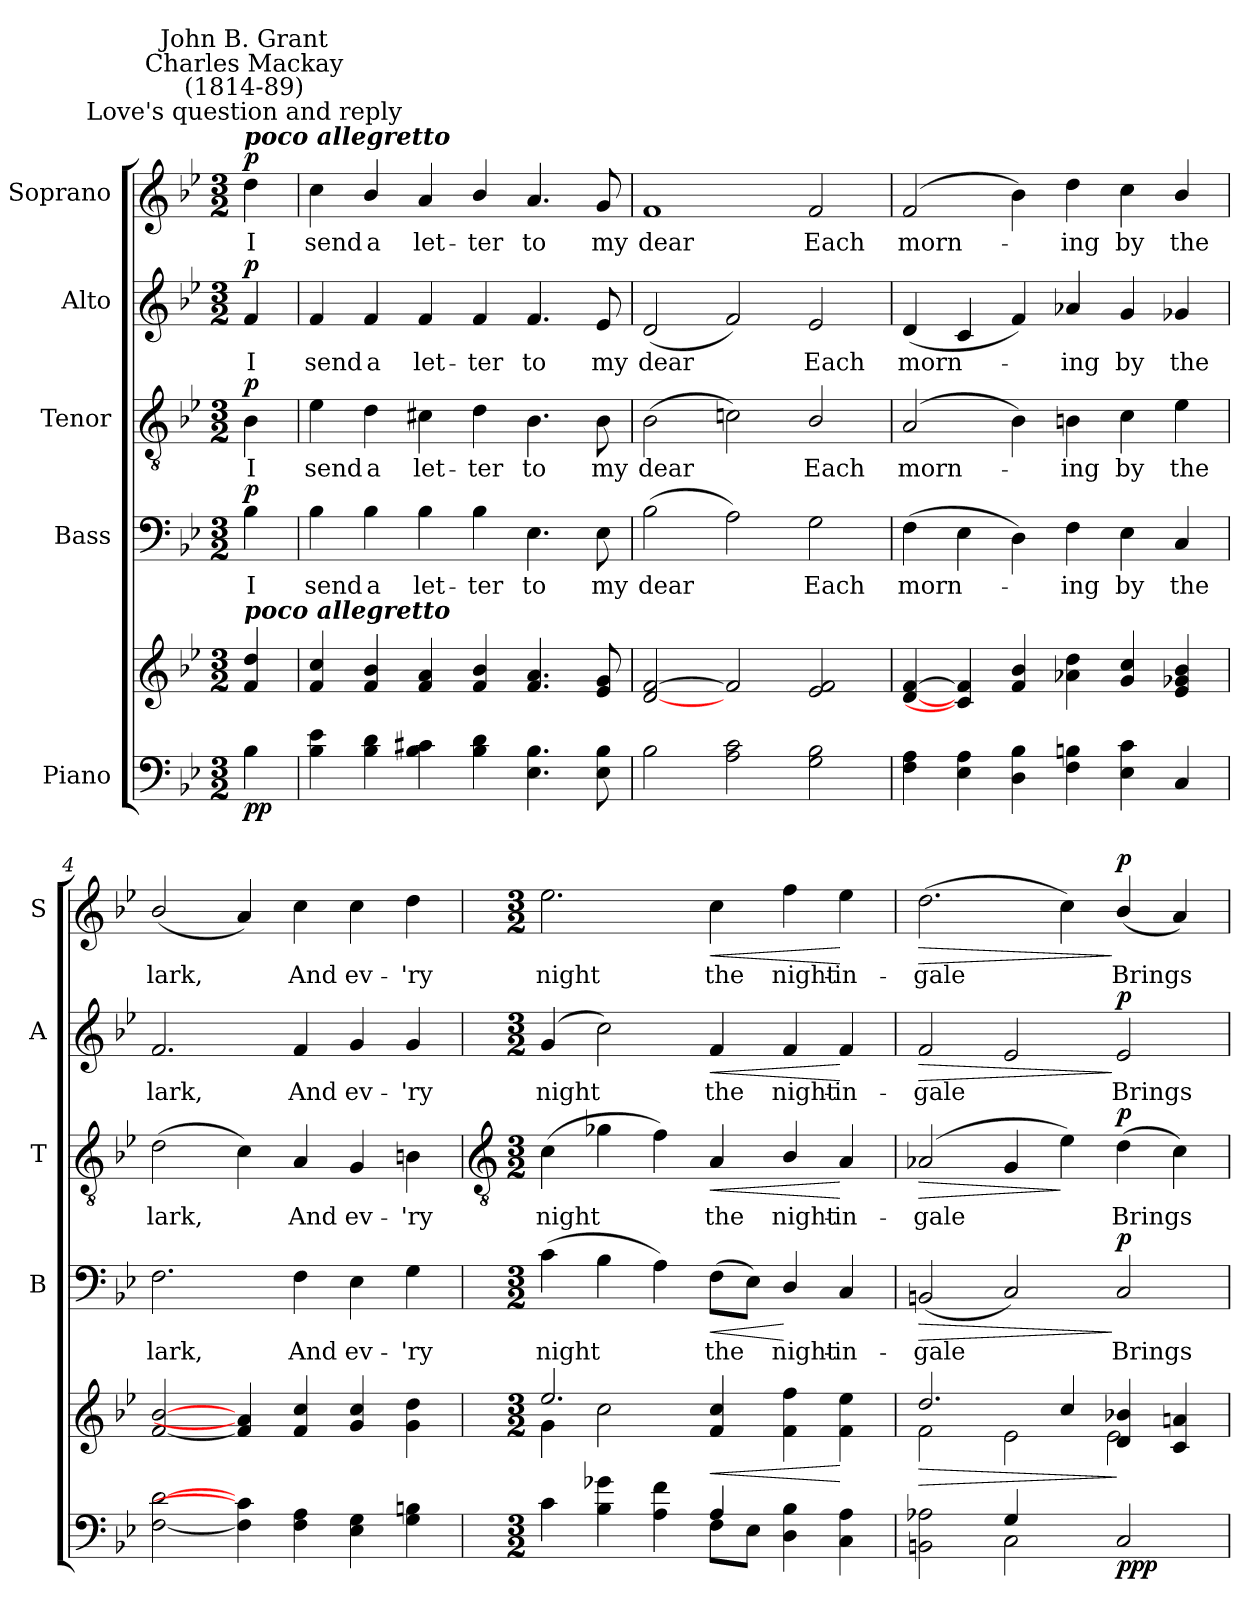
**kern	**kern	**dynam	**kern	**text	**dynam	**kern	**text	**dynam	**kern	**text	**dynam	**kern	**text	**dynam
*part5	*part5	*part5	*part4	*part4	*part4	*part3	*part3	*part3	*part2	*part2	*part2	*part1	*part1	*part1
*staff6	*staff5	*staff5/6	*staff4	*staff4	*staff4	*staff3	*staff3	*staff3	*staff2	*staff2	*staff2	*staff1	*staff1	*staff1
*I"Piano	*	*	*I"Bass	*	*	*I"Tenor	*	*	*I"Alto	*	*	*I"Soprano	*	*
*	*	*	*I'B	*	*	*I'T	*	*	*I'A	*	*	*I'S	*	*
*clefF4	*clefG2	*	*clefF4	*	*	*clefGv2	*	*	*clefG2	*	*	*clefG2	*	*
*k[b-e-]	*k[b-e-]	*	*k[b-e-]	*	*	*k[b-e-]	*	*	*k[b-e-]	*	*	*k[b-e-]	*	*
*B-:	*B-:	*	*B-:	*	*	*B-:	*	*	*B-:	*	*	*B-:	*	*
*M3/2	*M3/2	*	*M3/2	*	*	*M3/2	*	*	*M3/2	*	*	*M3/2	*	*
*MM176	*MM176	*	*MM176	*	*	*MM176	*	*	*MM176	*	*	*MM176	*	*
=	=	=	=	=	=	=	=	=	=	=	=	=	=	=
!	!	!	!	!	!	!	!	!	!	!	!	!LO:TX:a:Bi:t=poco allegretto	!	!
!	!	!	!	!	!	!	!	!	!	!	!	!LO:TX:a:cj:t=Love's question and reply	!	!
!	!	!	!	!	!	!	!	!	!	!	!	!LO:TX:a:cj:t=Charles Mackay\n(1814-89)	!	!
!	!	!	!	!	!	!	!	!	!	!	!	!LO:TX:a:cj:t=John B. Grant	!	!
!	!LO:TX:a:Bi:t=poco allegretto	!	!	!	!	!	!	!	!	!	!	!	!	!
!	!	!LO:DY:b=2	!	!LO:LY:b	!	!	!LO:LY:b	!	!	!LO:LY:b	!	!	!LO:LY:b	!
!	!	!LO:DY:n=1:b	!	!	!LO:DY:b	!	!	!LO:DY:b	!	!	!LO:DY:b	!	!	!LO:DY:b
4B-\	4f 4dd	p p	4B-	I	p	4B-	I	p	4f	I	p	4dd	I	p
=1	=1	=1	=1	=1	=1	=1	=1	=1	=1	=1	=1	=1	=1	=1
!	!	!	!	!LO:LY:b	!	!	!LO:LY:b	!	!	!LO:LY:b	!	!	!LO:LY:b	!
4B- 4e-	4f 4cc	.	4B-	send	.	4e-	send	.	4f	send	.	4cc	send	.
!	!	!	!	!LO:LY:b	!	!	!LO:LY:b	!	!	!LO:LY:b	!	!	!LO:LY:b	!
4B- 4d	4f/ 4b-/	.	4B-	a	.	4d	a	.	4f	a	.	4b-/	a	.
!	!	!	!	!LO:LY:b	!	!	!LO:LY:b	!	!	!LO:LY:b	!	!	!LO:LY:b	!
4B- 4c#X	4f/ 4a/	.	4B-	let-	.	4c#X	let-	.	4f	let-	.	4a/	let-	.
!	!	!	!	!LO:LY:b	!	!	!LO:LY:b	!	!	!LO:LY:b	!	!	!LO:LY:b	!
4B- 4d	4f/ 4b-/	.	4B-	-ter	.	4d	-ter	.	4f	-ter	.	4b-/	-ter	.
!	!	!	!	!LO:LY:b	!	!	!LO:LY:b	!	!	!LO:LY:b	!	!	!LO:LY:b	!
4.E- 4.B-	4.f 4.a	.	4.E-	to	.	4.B-	to	.	4.f	to	.	4.a	to	.
!	!	!	!	!LO:LY:b	!	!	!LO:LY:b	!	!	!LO:LY:b	!	!	!LO:LY:b	!
8E- 8B-	8e- 8g	.	8E-	my	.	8B-	my	.	8e-	my	.	8g	my	.
=2	=2	=2	=2	=2	=2	=2	=2	=2	=2	=2	=2	=2	=2	=2
!	!	!	!	!LO:LY:b	!	!	!LO:LY:b	!	!	!LO:LY:b	!	!	!LO:LY:b	!
2B-	[2d [2f	.	(>2B-	dear	.	(>2B-	dear	.	(<2d	dear	.	1f	dear	.
2A 2c	2f]	.	2A)	.	.	2cn)	.	.	2f)	.	.	.	.	.
!	!	!	!	!LO:LY:b	!	!	!LO:LY:b	!	!	!LO:LY:b	!	!	!LO:LY:b	!
2G 2B-	2e- 2f	.	2G	Each	.	2B-/	Each	.	2e-	Each	.	2f	Each	.
=3	=3	=3	=3	=3	=3	=3	=3	=3	=3	=3	=3	=3	=3	=3
!	!	!	!	!LO:LY:b	!	!	!LO:LY:b	!	!	!LO:LY:b	!	!	!LO:LY:b	!
4F 4A	[4d [4f	.	(>4F	morn-	.	(<2A	morn-	.	(<4d	morn-	.	(<2f	morn-	.
4E- 4A	4c] 4f]	.	4E-	.	.	.	.	.	4c	.	.	.	.	.
4D 4B-	4f 4b-	.	4D)	.	.	4B-)	.	.	4f)	.	.	4b-)	.	.
!	!	!	!	!LO:LY:b	!	!	!LO:LY:b	!	!	!LO:LY:b	!	!	!LO:LY:b	!
4F 4Bn	4a-X 4dd	.	4F	ing	.	4Bn	ing	.	4a-X	ing	.	4dd	ing	.
!	!	!	!	!LO:LY:b	!	!	!LO:LY:b	!	!	!LO:LY:b	!	!	!LO:LY:b	!
4E- 4c	4g 4cc	.	4E-	by	.	4c	by	.	4g	by	.	4cc	by	.
!	!	!	!	!LO:LY:b	!	!	!LO:LY:b	!	!	!LO:LY:b	!	!	!LO:LY:b	!
4C	4e-/ 4g-X/ 4b-/	.	4C	the	.	4e-	the	.	4g-X	the	.	4b-/	the	.
=4	=4	=4	=4	=4	=4	=4	=4	=4	=4	=4	=4	=4	=4	=4
!	!	!	!	!LO:LY:b	!	!	!LO:LY:b	!	!	!LO:LY:b	!	!	!LO:LY:b	!
[2F [2d	[2f/ [2b-/	.	2.F	lark,	.	(>2d	lark,	.	2.f	lark,	.	(<2b-/	lark,	.
4F] 4c]	4f] 4a]	.	.	.	.	4c)	.	.	.	.	.	4a)	.	.
!	!	!	!	!LO:LY:b	!	!	!LO:LY:b	!	!	!LO:LY:b	!	!	!LO:LY:b	!
4F 4A	4f 4cc	.	4F	And	.	4A	And	.	4f	And	.	4cc	And	.
!	!	!	!	!LO:LY:b	!	!	!LO:LY:b	!	!	!LO:LY:b	!	!	!LO:LY:b	!
4E- 4G	4g 4cc	.	4E-	ev-	.	4G	ev-	.	4g	ev-	.	4cc	ev-	.
!	!	!	!	!LO:LY:b	!	!	!LO:LY:b	!	!	!LO:LY:b	!	!	!LO:LY:b	!
4G 4Bn	4g 4dd	.	4G	-'ry	.	4Bn	-'ry	.	4g	-'ry	.	4dd	-'ry	.
!!LO:LB:g=z
=5	=5	=5	=5	=5	=5	=5	=5	=5	=5	=5	=5	=5	=5	=5
*	*	*	*	*	*	*clefGv2	*	*	*	*	*	*	*	*
*M3/2	*M3/2	*	*M3/2	*	*	*M3/2	*	*	*M3/2	*	*	*M3/2	*	*
*^	*^	*	*	*	*	*	*	*	*	*	*	*	*	*
!	!	!	!	!	!	!LO:LY:b	!	!	!LO:LY:b	!	!	!LO:LY:b	!	!	!LO:LY:b	!
2.ryy	4c\	2.ee-/	4g\	.	(>4c	night	.	(>4c	night	.	(<4g	night	.	2.ee-	night	.
.	4B-\ 4g-X\	.	2cc\	.	4B-	.	.	4g-X	.	.	2cc)	.	.	.	.	.
.	4A\ 4f\	.	.	.	4A)	.	.	4f)	.	.	.	.	.	.	.	.
!	!	!	!	!LO:HP:b	!	!LO:LY:b	!LO:HP:b	!	!LO:LY:b	!LO:HP:b	!	!LO:LY:b	!LO:HP:b	!	!LO:LY:b	!LO:HP:b
4A/	8F\L	4f 4cc	2.ryy	<	(>8FL	the	<	4A	the	<	4f	the	<	4cc	the	<
.	8E-\J	.	.	.	8E-J)	.	.	.	.	.	.	.	.	.	.	.
!	!	!	!	!	!	!LO:LY:b	!	!	!LO:LY:b	!	!	!LO:LY:b	!	!	!LO:LY:b	!
2ryy	4D\ 4B-\	4f 4ff	.	.	4D/	night-	[	4B-/	night-	.	4f	night-	.	4ff	night-	.
!	!	!	!	!	!	!LO:LY:b	!	!	!LO:LY:b	!	!	!LO:LY:b	!	!	!LO:LY:b	!
.	4C\ 4A\	4f 4ee-	.	[	4C	-in-	.	4A	-in-	[	4f	-in-	[	4ee-	-in-	[
=6	=6	=6	=6	=6	=6	=6	=6	=6	=6	=6	=6	=6	=6	=6	=6	=6
!	!	!	!	!LO:HP:b	!	!	!	!	!	!	!	!	!	!	!	!
!	!	!	!	!LO:HP:n=1:b	!	!LO:LY:b	!LO:HP:b	!	!LO:LY:b	!LO:HP:b	!	!LO:LY:b	!LO:HP:b	!	!LO:LY:b	!LO:HP:b
2ryy	2BBn\ 2A-X\	2.dd/	2f\	> >	(<2BBn	-gale	>	(>2A-X	-gale	>	2f	-gale	>	(>2.dd	-gale	>
4G/	2C\	.	2e-\	.	2C)	.	.	4G	.	.	2e-	.	.	.	.	.
2.ryy	.	4cc/	.	.	.	.	.	4e-)	.	]	.	.	.	4cc)	.	.
!	!	!	!	!LO:DY:n=1:b=2	!	!LO:LY:b	!	!	!LO:LY:b	!	!	!LO:LY:b	!	!	!LO:LY:b	!
!	!	!	!	!LO:DY:n=2:b	!	!	!	!	!	!	!	!	!	!	!	!
!	!	!	!	!LO:DY:n=3:b	!	!	!LO:DY:n=1:b	!	!	!LO:DY:b	!	!	!LO:DY:n=1:b	!	!	!LO:DY:n=1:b
.	2C/	4d/ 4b-X/	2e-\	] ] p p p	2C	Brings	] p	(>4d	Brings	p	2e-	Brings	] p	(<4b-/	Brings	] p
.	.	4c 4an	.	.	.	.	.	4c)	.	.	.	.	.	4a)	.	.
*v	*v	*	*	*	*	*	*	*	*	*	*	*	*	*	*	*
*	*v	*v	*	*	*	*	*	*	*	*	*	*	*	*	*
=	=	=	=	=	=	=	=	=	=	=	=	=	=	=
*-	*-	*-	*-	*-	*-	*-	*-	*-	*-	*-	*-	*-	*-	*-
